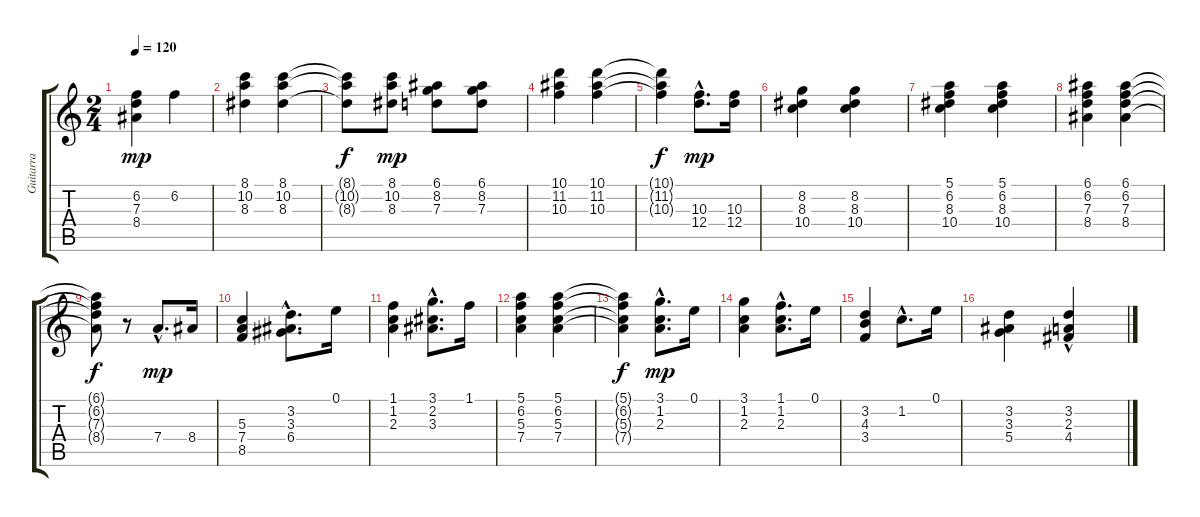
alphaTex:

\track ("Guitarra" "Guitarra") {instrument electricguitarclean}
\staff {score tabs}
\tuning (E4 B3 G3 D3 A2 E2) {hide}
\ts (2 4)
\tempo 120
\clef g2
\ks c
(6.2 7.3 8.4).4{dy mp} 6.2.4 |
(8.1 10.2 8.3).4 (8.1 10.2 8.3).4 |
(8.1{t} 10.2{t} 8.3{t}).8{dy f} (8.1 10.2 8.3).8{dy mp} (6.1 8.2 7.3).8 (6.1 8.2 7.3).8 |
(10.1 11.2 10.3).4 (10.1 11.2 10.3).4 |
(10.1{t} 11.2{t} 10.3{t}).4{dy f} (10.3{hac} 12.4{hac}).8{d dy mp} (10.3 12.4).16 |
(8.2 8.3 10.4).4 (8.2 8.3 10.4).4 |
(5.1 6.2 8.3 10.4).4 (5.1 6.2 8.3 10.4).4 |
(6.1 6.2 7.3 8.4).4 (6.1 6.2 7.3 8.4).4 |
(6.1{t} 6.2{t} 7.3{t} 8.4{t}).8{dy f} r.8 7.4{hac}.8{d dy mp} 8.4.16 |
(5.3 7.4 8.5).4 (3.2{hac} 3.3{hac} 6.4{hac}).8{d} 0.1.16 |
(1.1 1.2 2.3).4 (3.1{hac} 2.2{hac} 3.3{hac}).8{d} 1.1.16 |
(5.1 6.2 5.3 7.4).4 (5.1 6.2 5.3 7.4).4 |
(5.1{t} 6.2{t} 5.3{t} 7.4{t}).4{dy f} (3.1{hac} 1.2{hac} 2.3{hac}).8{d dy mp} 0.1.16 |
(3.1 1.2 2.3).4 (1.1{hac} 1.2{hac} 2.3{hac}).8{d} 0.1.16 |
(3.2 4.3 3.4).4 1.2{hac}.8{d} 0.1.16 |
(3.2 3.3 5.4).4 (3.2{hac} 2.3 4.4).4
